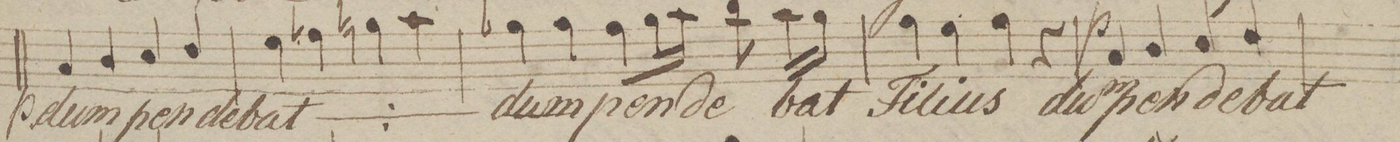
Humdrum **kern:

**kern	**text	**dynam
*I"Cant.	*	*
*clefC1	*	*
*k[b-]	*	*
*met(c)	*	*
*M4/4	*	*
4f/	dum	p
4g/	pen-	.
4a/	-de-	.
4b-/	-bat	.
=22	=22	=22
*	*ij	*
4cc\	dum	.
4ddn\	pen-	.
4een\	-de-	.
4ff\	-bat	.
*	*Xij	*
=23	=23	=23
4ee-X\	dum	f
4ee-\	pen-	.
8dd\L	-de-	.
16ee-\L	.	.
16ff\JJ	.	.
8gg\	.	.
16ff\LL	-bat	.
16ee-\JJ	.	.
=24	=24	=24
4dd\	Fi-	.
4cc\	-li-	.
4dd\	-us	.
4r	.	.
=25	=25	=25
4f/	dum	p
4g/	pen-	.
4a/	-de-	.
4b-/	-bat	.
=26	=26	=26
*-	*-	*-
